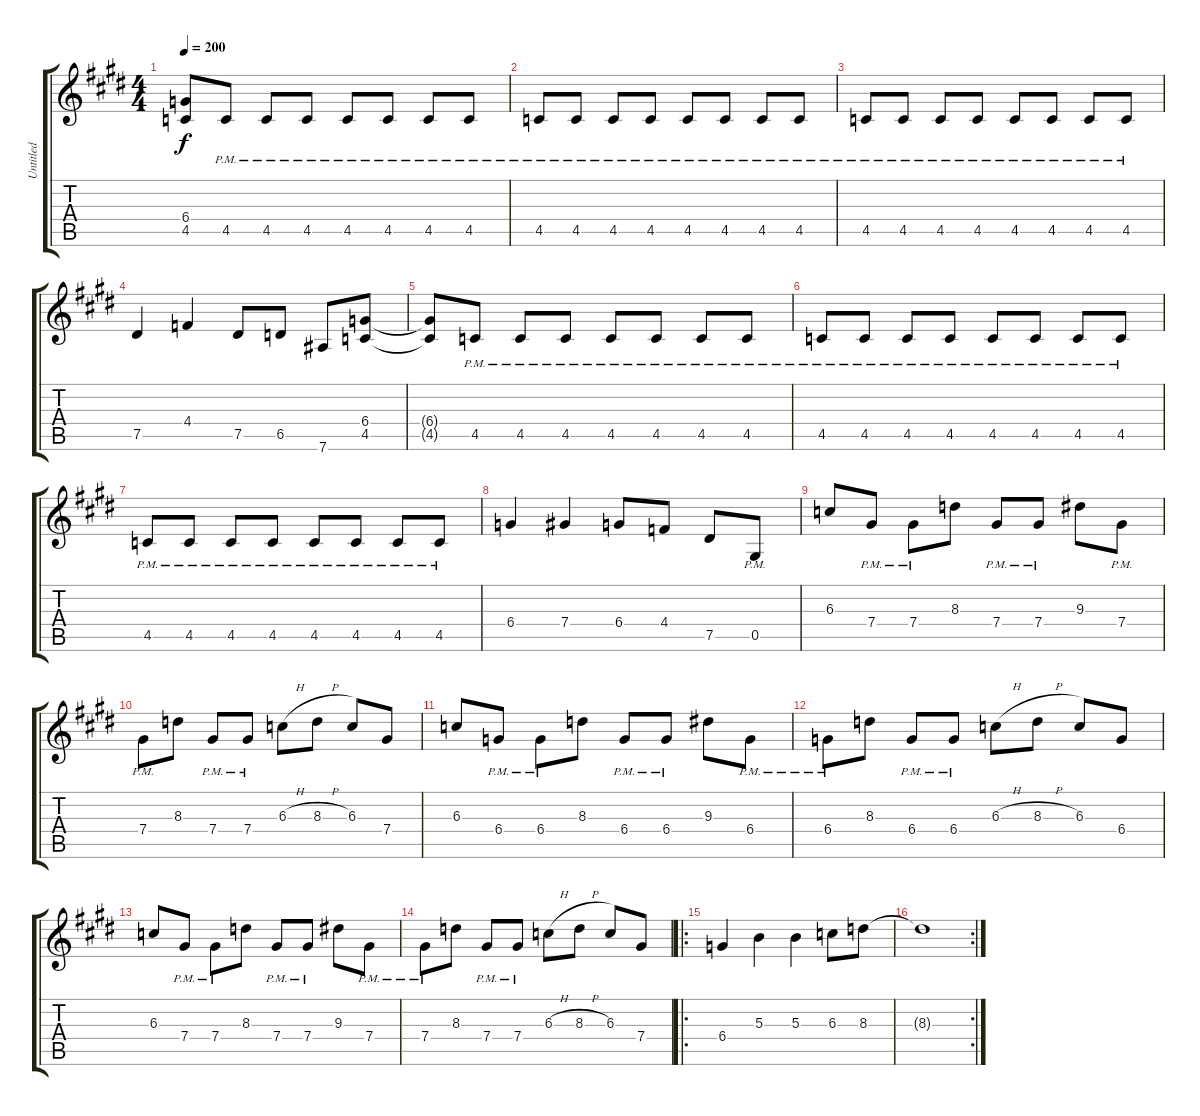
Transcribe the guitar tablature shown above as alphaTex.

\track ("Untitled" "Untitled") {instrument distortionguitar}
\staff {score tabs}
\tuning (Eb4 Bb3 Gb3 Db3 Ab2 Eb2) {hide}
\ts (4 4)
\tempo 200
\clef g2
\ks e
(6.4{t} 4.5{t}).8{dy f} 4.5{pm}.8 4.5{pm}.8 4.5{pm}.8 4.5{pm}.8 4.5{pm}.8 4.5{pm}.8 4.5{pm}.8 |
\ks c#minor
4.5{pm}.8 4.5{pm}.8 4.5{pm}.8 4.5{pm}.8 4.5{pm}.8 4.5{pm}.8 4.5{pm}.8 4.5{pm}.8 |
4.5{pm}.8 4.5{pm}.8 4.5{pm}.8 4.5{pm}.8 4.5{pm}.8 4.5{pm}.8 4.5{pm}.8 4.5{pm}.8 |
7.5.4 4.4.4 7.5.8 6.5.8 7.6.8 (6.4 4.5).8 |
(6.4{t} 4.5{t}).8 4.5{pm}.8 4.5{pm}.8 4.5{pm}.8 4.5{pm}.8 4.5{pm}.8 4.5{pm}.8 4.5{pm}.8 |
4.5{pm}.8 4.5{pm}.8 4.5{pm}.8 4.5{pm}.8 4.5{pm}.8 4.5{pm}.8 4.5{pm}.8 4.5{pm}.8 |
4.5{pm}.8 4.5{pm}.8 4.5{pm}.8 4.5{pm}.8 4.5{pm}.8 4.5{pm}.8 4.5{pm}.8 4.5{pm}.8 |
6.4.4 7.4.4 6.4.8 4.4.8 7.5.8 0.5{pm}.8 |
6.3.8 7.4{pm}.8 7.4{pm}.8 8.3.8 7.4{pm}.8 7.4{pm}.8 9.3.8 7.4{pm}.8 |
7.4{pm}.8 8.3.8 7.4{pm}.8 7.4{pm}.8 6.3{h}.8 8.3{h}.8 6.3.8 7.4.8 |
6.3.8 6.4{pm}.8 6.4{pm}.8 8.3.8 6.4{pm}.8 6.4{pm}.8 9.3.8 6.4{pm}.8 |
6.4{pm}.8 8.3.8 6.4{pm}.8 6.4{pm}.8 6.3{h}.8 8.3{h}.8 6.3.8 6.4.8 |
6.3.8 7.4{pm}.8 7.4{pm}.8 8.3.8 7.4{pm}.8 7.4{pm}.8 9.3.8 7.4{pm}.8 |
7.4{pm}.8 8.3.8 7.4{pm}.8 7.4{pm}.8 6.3{h}.8 8.3{h}.8 6.3.8 7.4.8 |
\ro
6.4.4 5.3.4 5.3.4 6.3.8 8.3.8 |
\rc 2
8.3{t}.1
